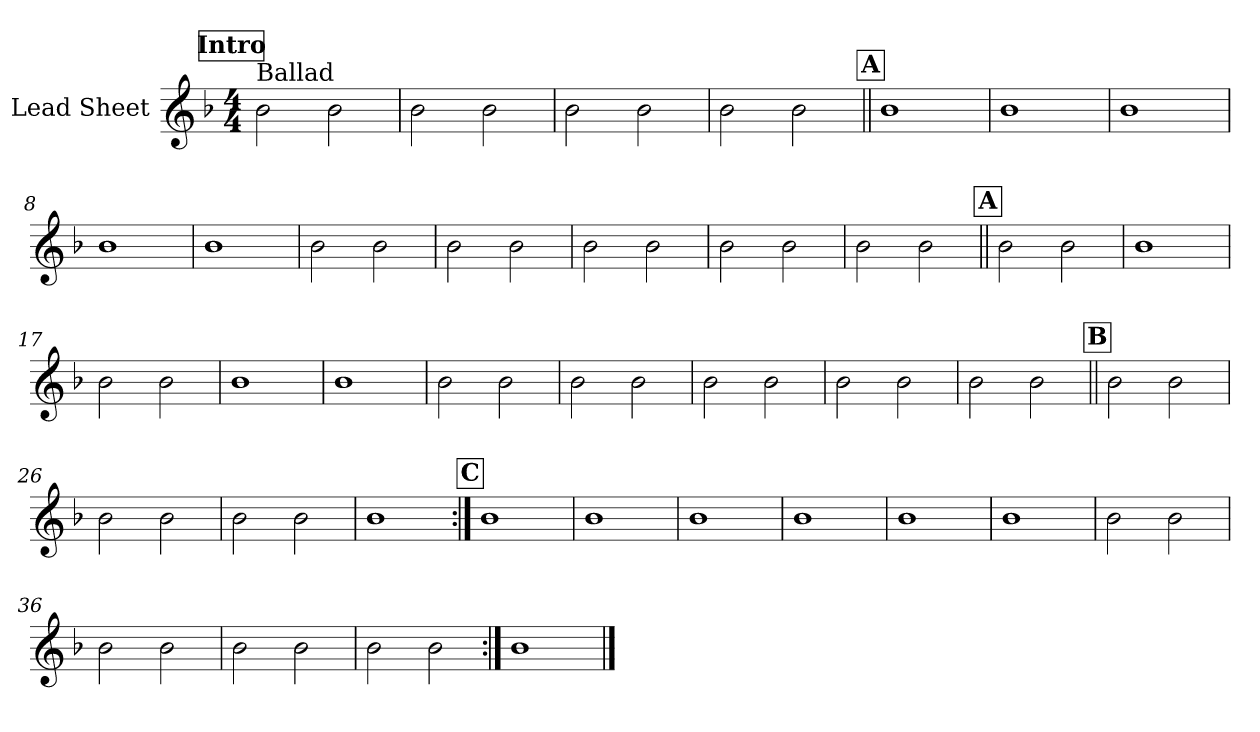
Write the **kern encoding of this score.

**kern
*part1
*staff1
*I"Lead Sheet
*clefG2
*k[b-]
*F:
*M4/4
*MM70
!!LO:REH:place=s1:a:fs=14:t=Intro
=1
!LO:TX:a:t=Ballad
2b-\
2b-\
=2
2b-\
2b-\
=3
2b-\
2b-\
=4
2b-\
2b-\
!!LO:LB:g=z
!!LO:REH:place=s1:a:fs=14:t=A
=5||
1b-
=6
1b-
=7
1b-
=8
1b-
!!LO:LB:g=z
=9
1b-
=10
2b-\
2b-\
=11
2b-\
2b-\
=12
2b-\
2b-\
!!LO:LB:g=z
=13
2b-\
2b-\
=14
2b-\
2b-\
!!LO:LB:g=z
!!LO:REH:place=s1:a:fs=14:t=A
=15||
2b-\
2b-\
=16
1b-
=17
2b-\
2b-\
=18
1b-
!!LO:LB:g=z
=19
1b-
=20
2b-\
2b-\
=21
2b-\
2b-\
=22
2b-\
2b-\
!!LO:LB:g=z
=23
2b-\
2b-\
=24
2b-\
2b-\
!!LO:LB:g=z
!!LO:REH:place=s1:a:fs=14:t=B
=25||
2b-\
2b-\
=26
2b-\
2b-\
=27
2b-\
2b-\
=28
1b-
!!LO:LB:g=z
!!LO:REH:place=s1:a:fs=14:t=C
=29:|!
1b-
=30
1b-
=31
1b-
=32
1b-
!!LO:LB:g=z
=33
1b-
=34
1b-
=35
2b-\
2b-\
=36
2b-\
2b-\
!!LO:PB:g=z
=37
2b-\
2b-\
=38
2b-\
2b-\
=39:|!
1b-
==
*-
